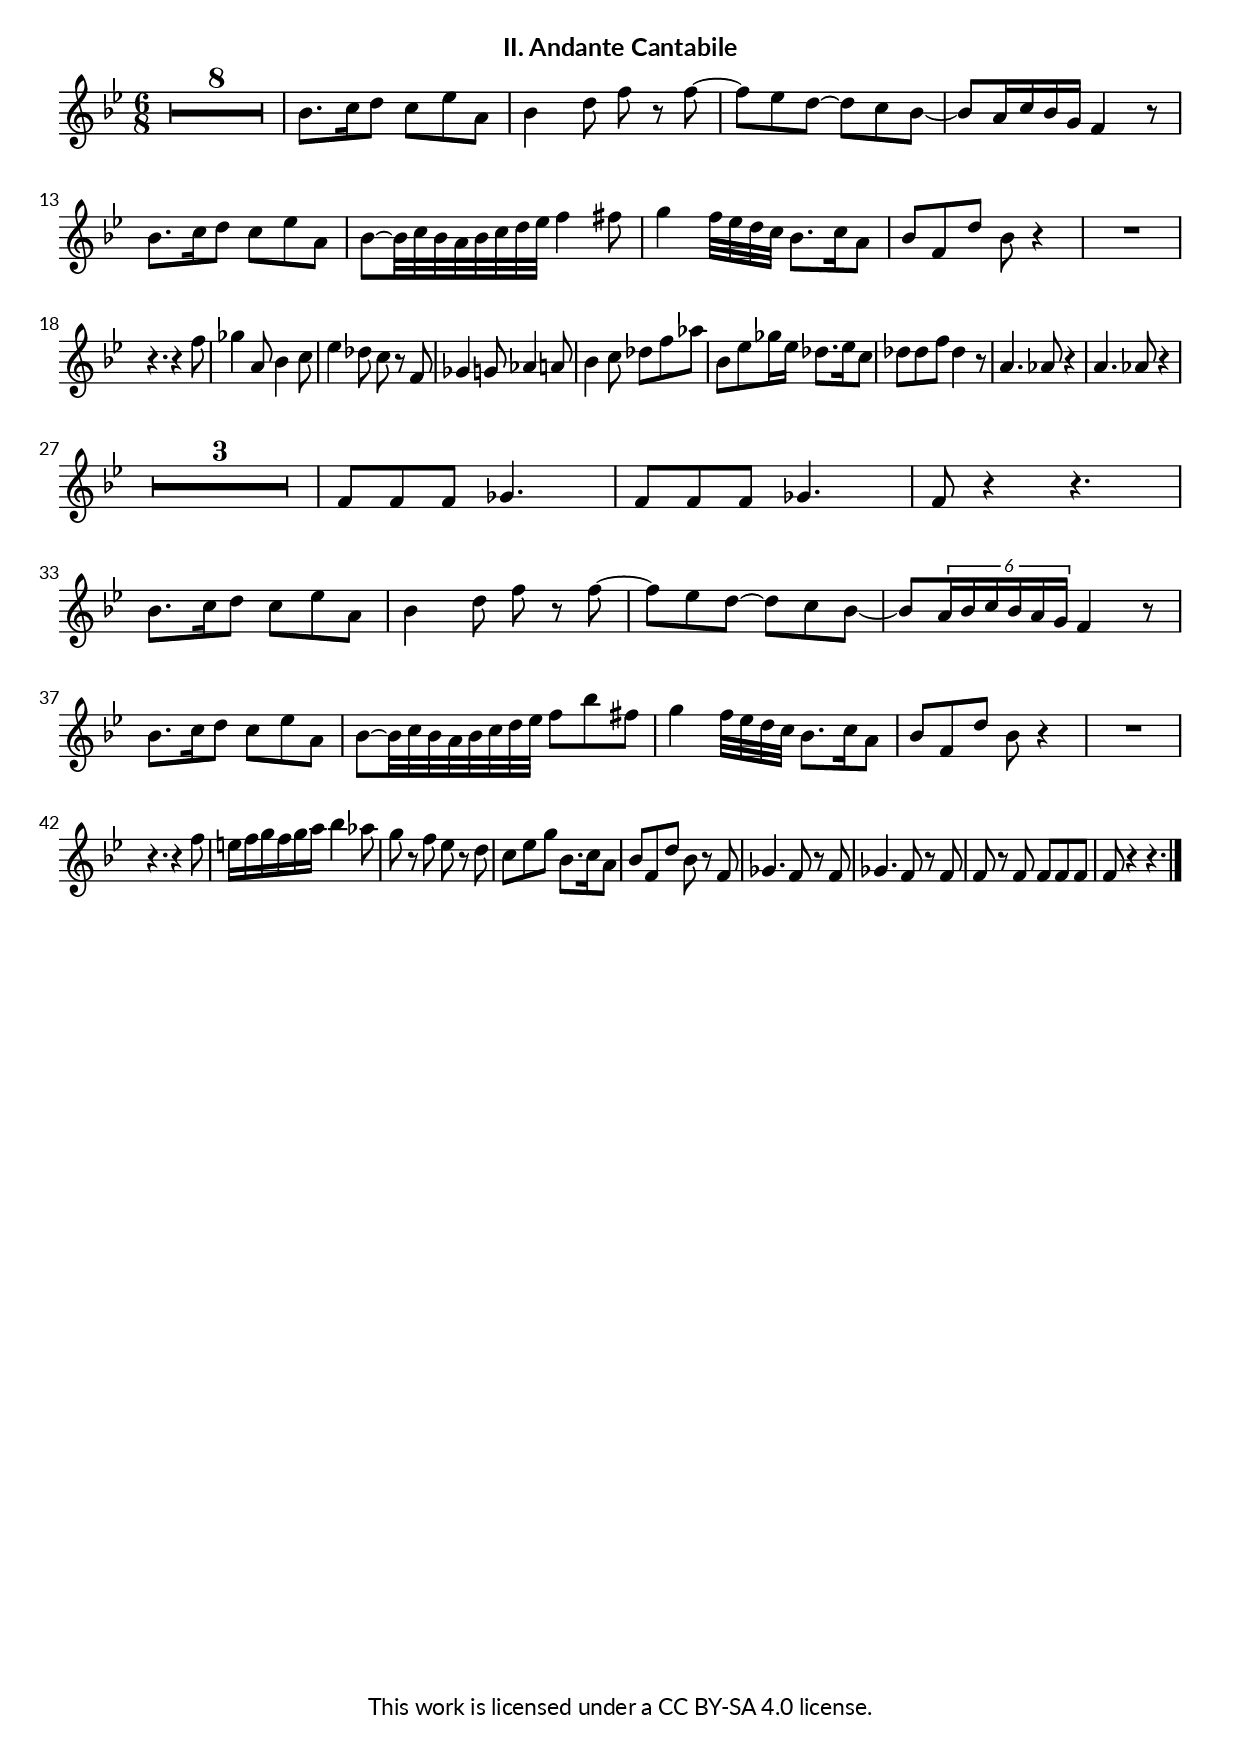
\version "2.18.2"
\language "english"

\book {
  \paper {
    indent = 0\mm
    scoreTitleMarkup = \markup {
      \fill-line {
        \null
        \fontsize #4 \bold \fromproperty #'header:piece
        \fromproperty #'header:composer
      }
    }
    fonts = #
  (make-pango-font-tree
   "Lato"
   "Lato"
   "Liberation Mono"
   (/ (* staff-height pt) 2.5))
  }
  \header {  
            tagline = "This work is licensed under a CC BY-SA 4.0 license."
            subtitle = "II. Andante Cantabile"
  }
  
  \score {
    \relative c'
    {
      \numericTimeSignature \time 6/8
      \compressFullBarRests \override MultiMeasureRest.expand-limit = #2
      \key bf \major
      R2.*8
      bf'8. c16 d8 c ef a, bf4 d8 f r f ~ f ef d ~ d c bf ~ bf a16 c bf g f4 r8 \break
      bf8. c16 d8 c ef a, bf8 ~ bf32 c bf a bf c d ef f4 fs8 
      g4 f32 ef d c bf8. c16 a8 bf f d' bf r4 
      R2. \break
      r4. r4 f'8 gf4 a,8 bf4 c8 ef4 df8 c r f,
      gf4 g8 af4 a8 bf4 c8 df f af bf, ef gf16 ef df8. ef16 c8 df df f df4 r8
      a4. af8 r4 a4. af8 r4 \break
      
      R2.*3
      f8 f f gf4. f8 f f gf4. f8 r4 r4. \break
      bf8. c16 d8 c ef a, bf4 d8 f r f ~ f ef d ~ d c bf ~ 
      bf \tuplet 6/4 {a16 bf c bf a g} f4 r8 \break
      bf8. c16 d8 c ef a, bf8 ~ bf32 c bf a bf c d ef f8 bf fs
      g4 f32 ef d c bf8. c16 a8 bf f d' bf r4
      R2. \break
      r4. r4 f'8 e16 f g f g a bf4 af8 g r f ef r d
      c ef g bf,8. c16 a8 bf f d' bf r8 f
      gf4. f8 r f gf4. f8 r f f r f f f f f r4 r4. \bar "|."
    }
  }
  
}